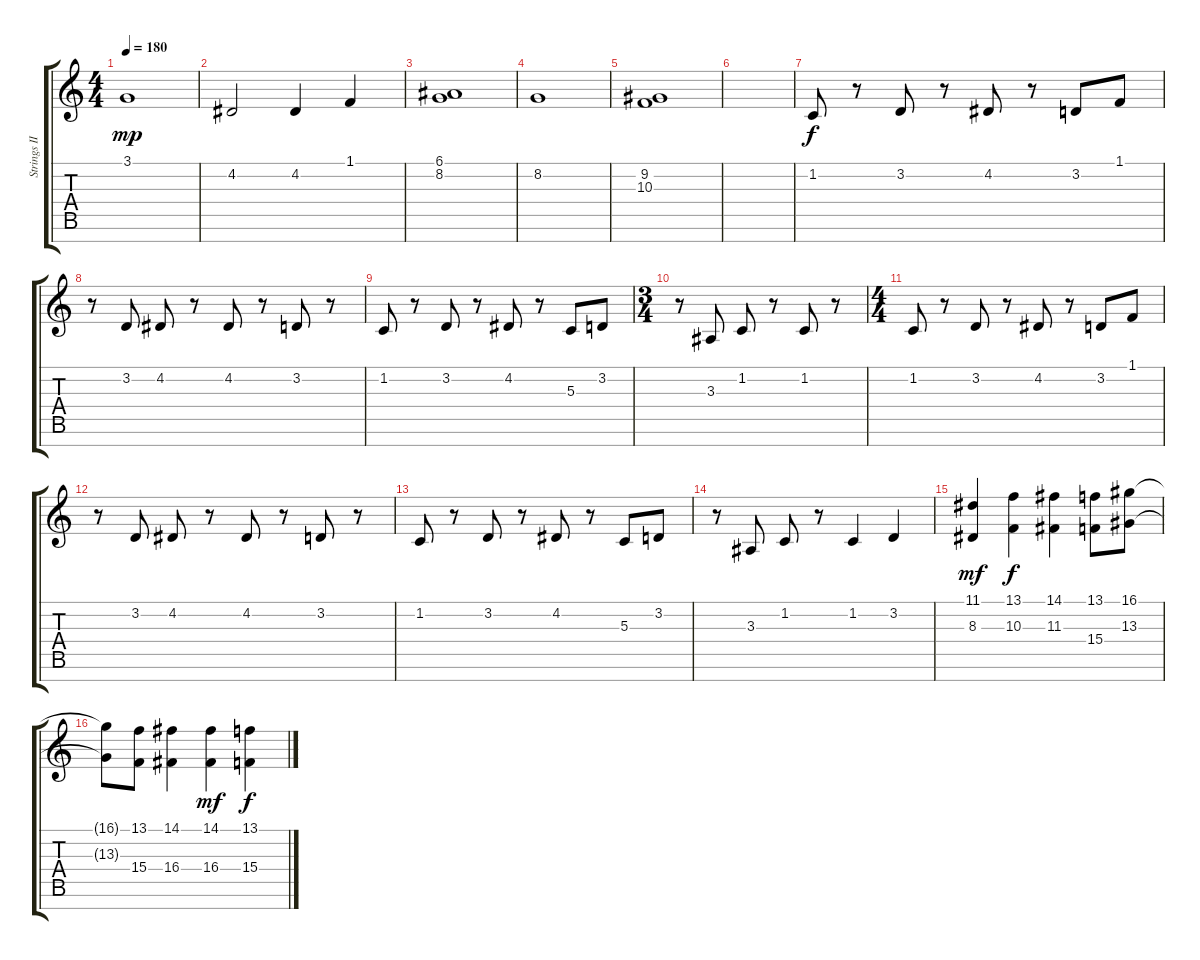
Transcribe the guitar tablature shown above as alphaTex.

\track ("Strings II" "Strings II") {instrument stringensemble2}
\staff {score tabs}
\tuning (E4 B3 G3 D3 A2 E2 B1) {hide}
\ts (4 4)
\tempo 180
\clef g2
\ks c
3.1.1{dy mp} |
4.2.2 4.2.4 1.1.4 |
(6.1 8.2).1 |
8.2.1 |
(9.2 10.3).1 |
|
1.2.8{dy f} r.8 3.2.8 r.8 4.2.8 r.8 3.2.8 1.1.8 |
r.8 3.2.8 4.2.8 r.8 4.2.8 r.8 3.2.8 r.8 |
1.2.8 r.8 3.2.8 r.8 4.2.8 r.8 5.3.8 3.2.8 |
\ts (3 4)
r.8 3.3.8 1.2.8 r.8 1.2.8 r.8 |
\ts (4 4)
1.2.8 r.8 3.2.8 r.8 4.2.8 r.8 3.2.8 1.1.8 |
r.8 3.2.8 4.2.8 r.8 4.2.8 r.8 3.2.8 r.8 |
1.2.8 r.8 3.2.8 r.8 4.2.8 r.8 5.3.8 3.2.8 |
r.8 3.3.8 1.2.8 r.8 1.2.4 3.2.4 |
(11.1 8.3).4{dy mf} (13.1 10.3).4{dy f} (14.1 11.3).4 (13.1 15.4).8 (16.1 13.3).8 |
(16.1{t} 13.3{t}).8 (13.1 15.4).8 (14.1 16.4).4 (14.1 16.4).4{dy mf} (13.1 15.4).4{dy f}
